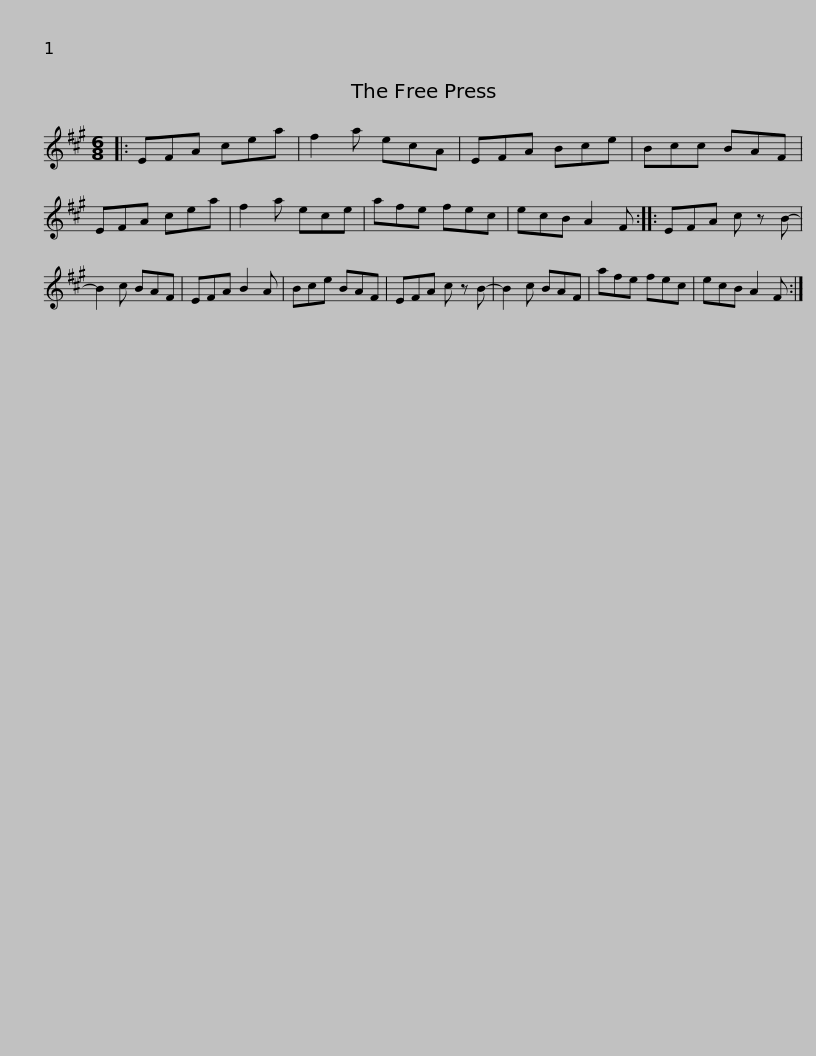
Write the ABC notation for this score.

X:1
L:1/8
M:6/8
I:linebreak $
K:A
V:1 treble
V:1
|: EFA cea | f2 a ecA | EFA Bce | Bcc BAF | EFA cea | %5
 f2 a ece | afe fec |$ ecB A2 F :: EFA c z B- | B2 c BAF | %10
 EFA B2 A | Bce BAF | EFA c z B- | B2 c BAF |$ afe fec | %15
 ecB A2 F :| %16
